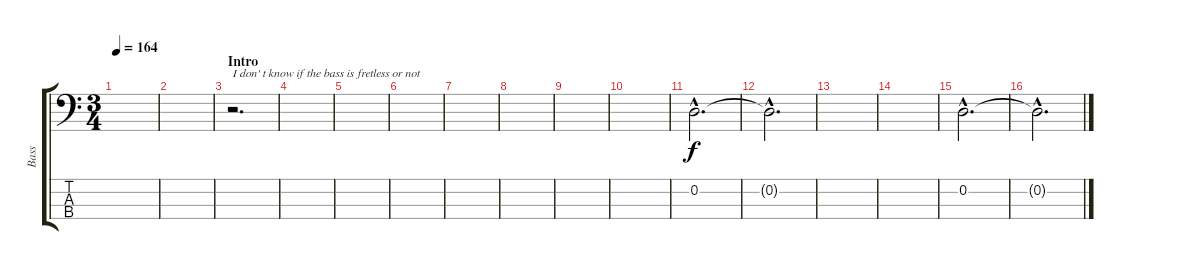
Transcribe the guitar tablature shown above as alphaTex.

\track ("Bass" "Bass") {instrument fretlessbass}
\staff {score tabs}
\tuning (G2 D2 A1 E1) {hide}
\ts (3 4)
\tempo 164
\clef f4
\ks c
|
|
\section ("" "Intro")
r.2{d txt "I don' t know if the bass is fretless or not" volume 10} |
|
|
|
|
|
|
|
0.2{hac}.2{d volume 10} |
0.2{hac t}.2{d} |
|
|
0.2{hac}.2{d volume 10} |
0.2{hac t}.2{d}
